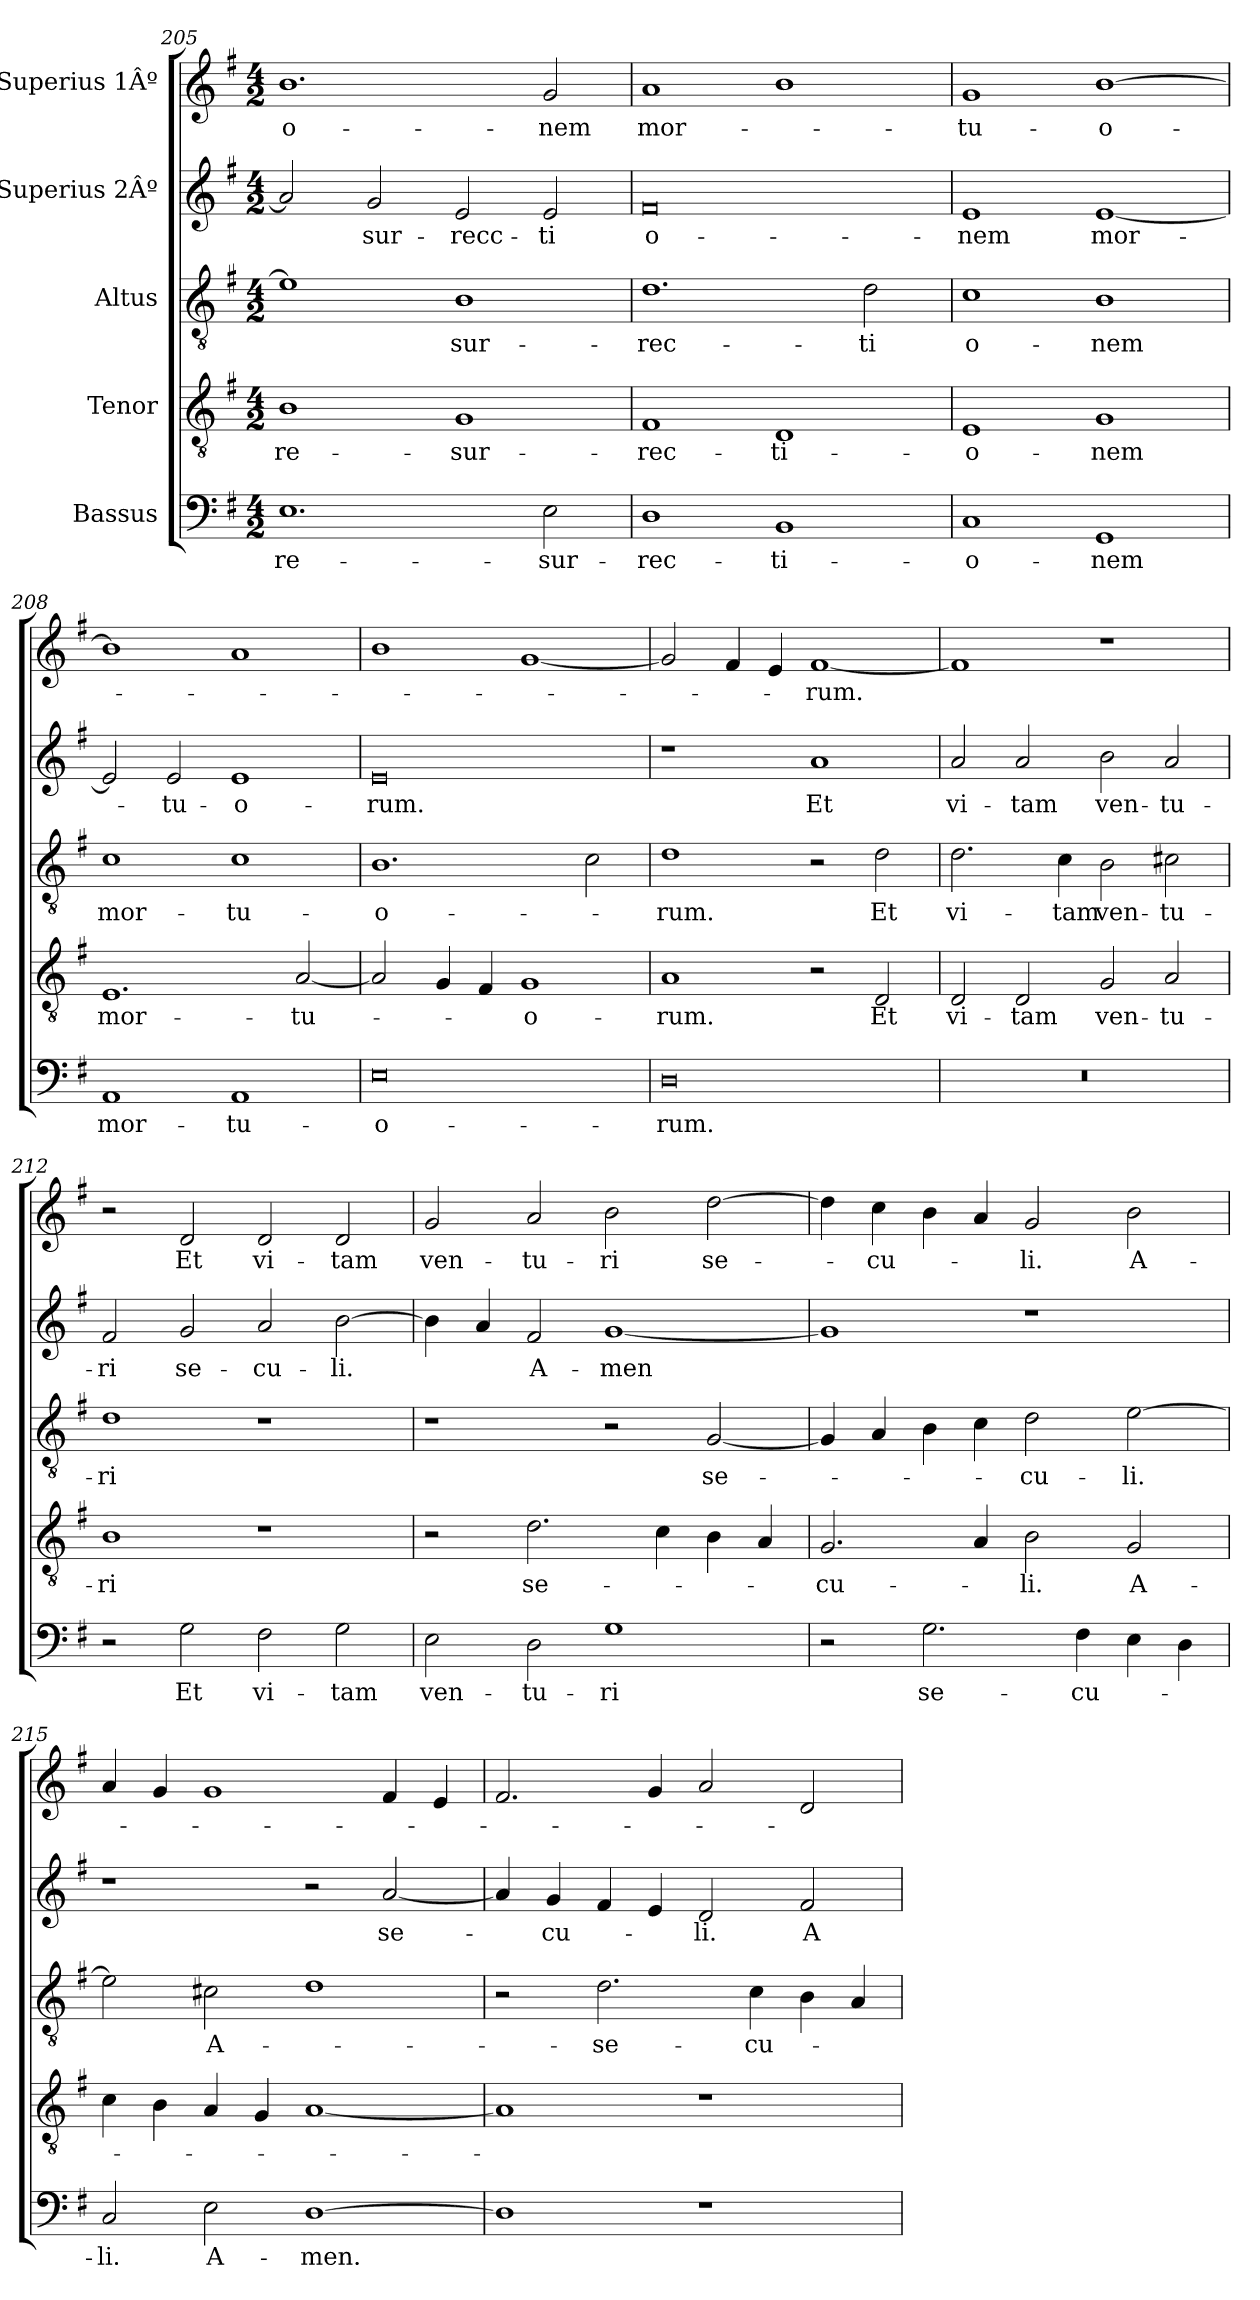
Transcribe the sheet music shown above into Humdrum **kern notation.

**kern	**text	**kern	**text	**kern	**text	**kern	**text	**kern	**text
*part5	*part5	*part4	*part4	*part3	*part3	*part2	*part2	*part1	*part1
*staff5	*staff5	*staff4	*staff4	*staff3	*staff3	*staff2	*staff2	*staff1	*staff1
*I"Bassus	*	*I"Tenor	*	*I"Altus	*	*I"Superius 2Âº	*	*I"Superius 1Âº	*
*clefF4	*	*clefGv2	*	*clefGv2	*	*clefG2	*	*clefG2	*
*k[f#]	*	*k[f#]	*	*k[f#]	*	*k[f#]	*	*k[f#]	*
*M4/2	*	*M4/2	*	*M4/2	*	*M4/2	*	*M4/2	*
=205	=205	=205	=205	=205	=205	=205	=205	=205	=205
1.E\	re-	1B\	re-	1e\]	.	2a/]	.	1.b\	-o-
.	.	.	.	.	.	2g/	-sur-	.	.
.	.	1G/	-sur-	1B\	-sur-	2e/	-recc-	.	.
2E\	-sur-	.	.	.	.	2e/	-ti	2g/	-nem
=206	=206	=206	=206	=206	=206	=206	=206	=206	=206
1D\	-rec-	1F#/	-rec-	1.d\	-rec-	0f#/	o-	1a/	mor-
1BB/	-ti-	1D/	-ti-	.	.	.	.	1b\	.
.	.	.	.	2d\	-ti	.	.	.	.
=207	=207	=207	=207	=207	=207	=207	=207	=207	=207
1C/	-o-	1E/	-o-	1c\	o-	1e/	-nem	1g/	-tu-
1GG/	-nem	1G/	-nem	1B\	-nem	[1e/	mor-	[1b\	-o-
=208	=208	=208	=208	=208	=208	=208	=208	=208	=208
1AA/	mor-	1.E/	mor-	1c\	mor-	2e/]	.	1b\]	.
.	.	.	.	.	.	2e/	-tu-	.	.
1AA/	-tu-	.	.	1c\	-tu-	1e/	-o-	1a/	.
.	.	[2A/	-tu-	.	.	.	.	.	.
=209	=209	=209	=209	=209	=209	=209	=209	=209	=209
0E\	-o-	2A/]	.	1.B\	-o-	0e/	-rum.	1b\	.
.	.	4G/	.	.	.	.	.	.	.
.	.	4F#/	.	.	.	.	.	.	.
.	.	1G/	-o-	.	.	.	.	[1g/	.
.	.	.	.	2c\	.	.	.	.	.
=210	=210	=210	=210	=210	=210	=210	=210	=210	=210
0D\	-rum.	1A/	-rum.	1d\	-rum.	1r	.	2g/]	.
.	.	.	.	.	.	.	.	4f#/	.
.	.	.	.	.	.	.	.	4e/	.
.	.	2r	.	2r	.	1a/	Et	[1f#/	-rum.
.	.	2D/	Et	2d\	Et	.	.	.	.
=211	=211	=211	=211	=211	=211	=211	=211	=211	=211
0r	.	2D/	vi-	2.d\	vi-	2a/	vi-	1f#/]	.
.	.	2D/	-tam	.	.	2a/	-tam	.	.
.	.	.	.	4c\	-tam	.	.	.	.
.	.	2G/	ven-	2B\	ven-	2b\	ven-	1r	.
.	.	2A/	-tu-	2c#X\	-tu-	2a/	-tu-	.	.
=212	=212	=212	=212	=212	=212	=212	=212	=212	=212
2r	.	1B\	-ri	1d\	-ri	2f#/	-ri	2r	.
2G\	Et	.	.	.	.	2g/	se-	2d/	Et
2F#\	vi-	1r	.	1r	.	2a/	-cu-	2d/	vi-
2G\	-tam	.	.	.	.	[2b\	-li.	2d/	-tam
=213	=213	=213	=213	=213	=213	=213	=213	=213	=213
2E\	ven-	2r	.	1r	.	4b\]	.	2g/	ven-
.	.	.	.	.	.	4a/	.	.	.
2D\	-tu-	2.d\	se-	.	.	2f#/	A-	2a/	-tu-
1G\	-ri	.	.	2r	.	[1g/	-men	2b\	-ri
.	.	4c\	.	.	.	.	.	.	.
.	.	4B\	.	[2G/	se-	.	.	[2dd\	se-
.	.	4A/	.	.	.	.	.	.	.
=214	=214	=214	=214	=214	=214	=214	=214	=214	=214
2r	.	2.G/	-cu-	4G/]	.	1g/]	.	4dd\]	.
.	.	.	.	4A/	.	.	.	4cc\	-cu-
2.G\	se-	.	.	4B\	.	.	.	4b\	.
.	.	4A/	.	4c\	.	.	.	4a/	.
.	.	2B\	-li.	2d\	-cu-	1r	.	2g/	-li.
4F#\	-cu-	.	.	.	.	.	.	.	.
4E\	.	2G/	A-	[2e\	-li.	.	.	2b\	A-
4D\	.	.	.	.	.	.	.	.	.
=215	=215	=215	=215	=215	=215	=215	=215	=215	=215
2C/	-li.	4c\	.	2e\]	.	1r	.	4a/	.
.	.	4B\	.	.	.	.	.	4g/	.
2E\	A-	4A/	.	2c#X\	A-	.	.	1g/	.
.	.	4G/	.	.	.	.	.	.	.
[1D\	-men.	[1A/	.	1d\	.	2r	.	.	.
.	.	.	.	.	.	[2a/	se-	4f#/	.
.	.	.	.	.	.	.	.	4e/	.
=216	=216	=216	=216	=216	=216	=216	=216	=216	=216
1D\]	.	1A/]	.	2r	.	4a/]	.	2.f#/	.
.	.	.	.	.	.	4g/	-cu-	.	.
.	.	.	.	2.d\	-se-	4f#/	.	.	.
.	.	.	.	.	.	4e/	.	4g/	.
1r	.	1r	.	.	.	2d/	-li.	2a/	.
.	.	.	.	4c\	-cu-	.	.	.	.
.	.	.	.	4B\	.	2f#/	A-	2d/	.
.	.	.	.	4A/	.	.	.	.	.
=	=	=	=	=	=	=	=	=	=
*-	*-	*-	*-	*-	*-	*-	*-	*-	*-
